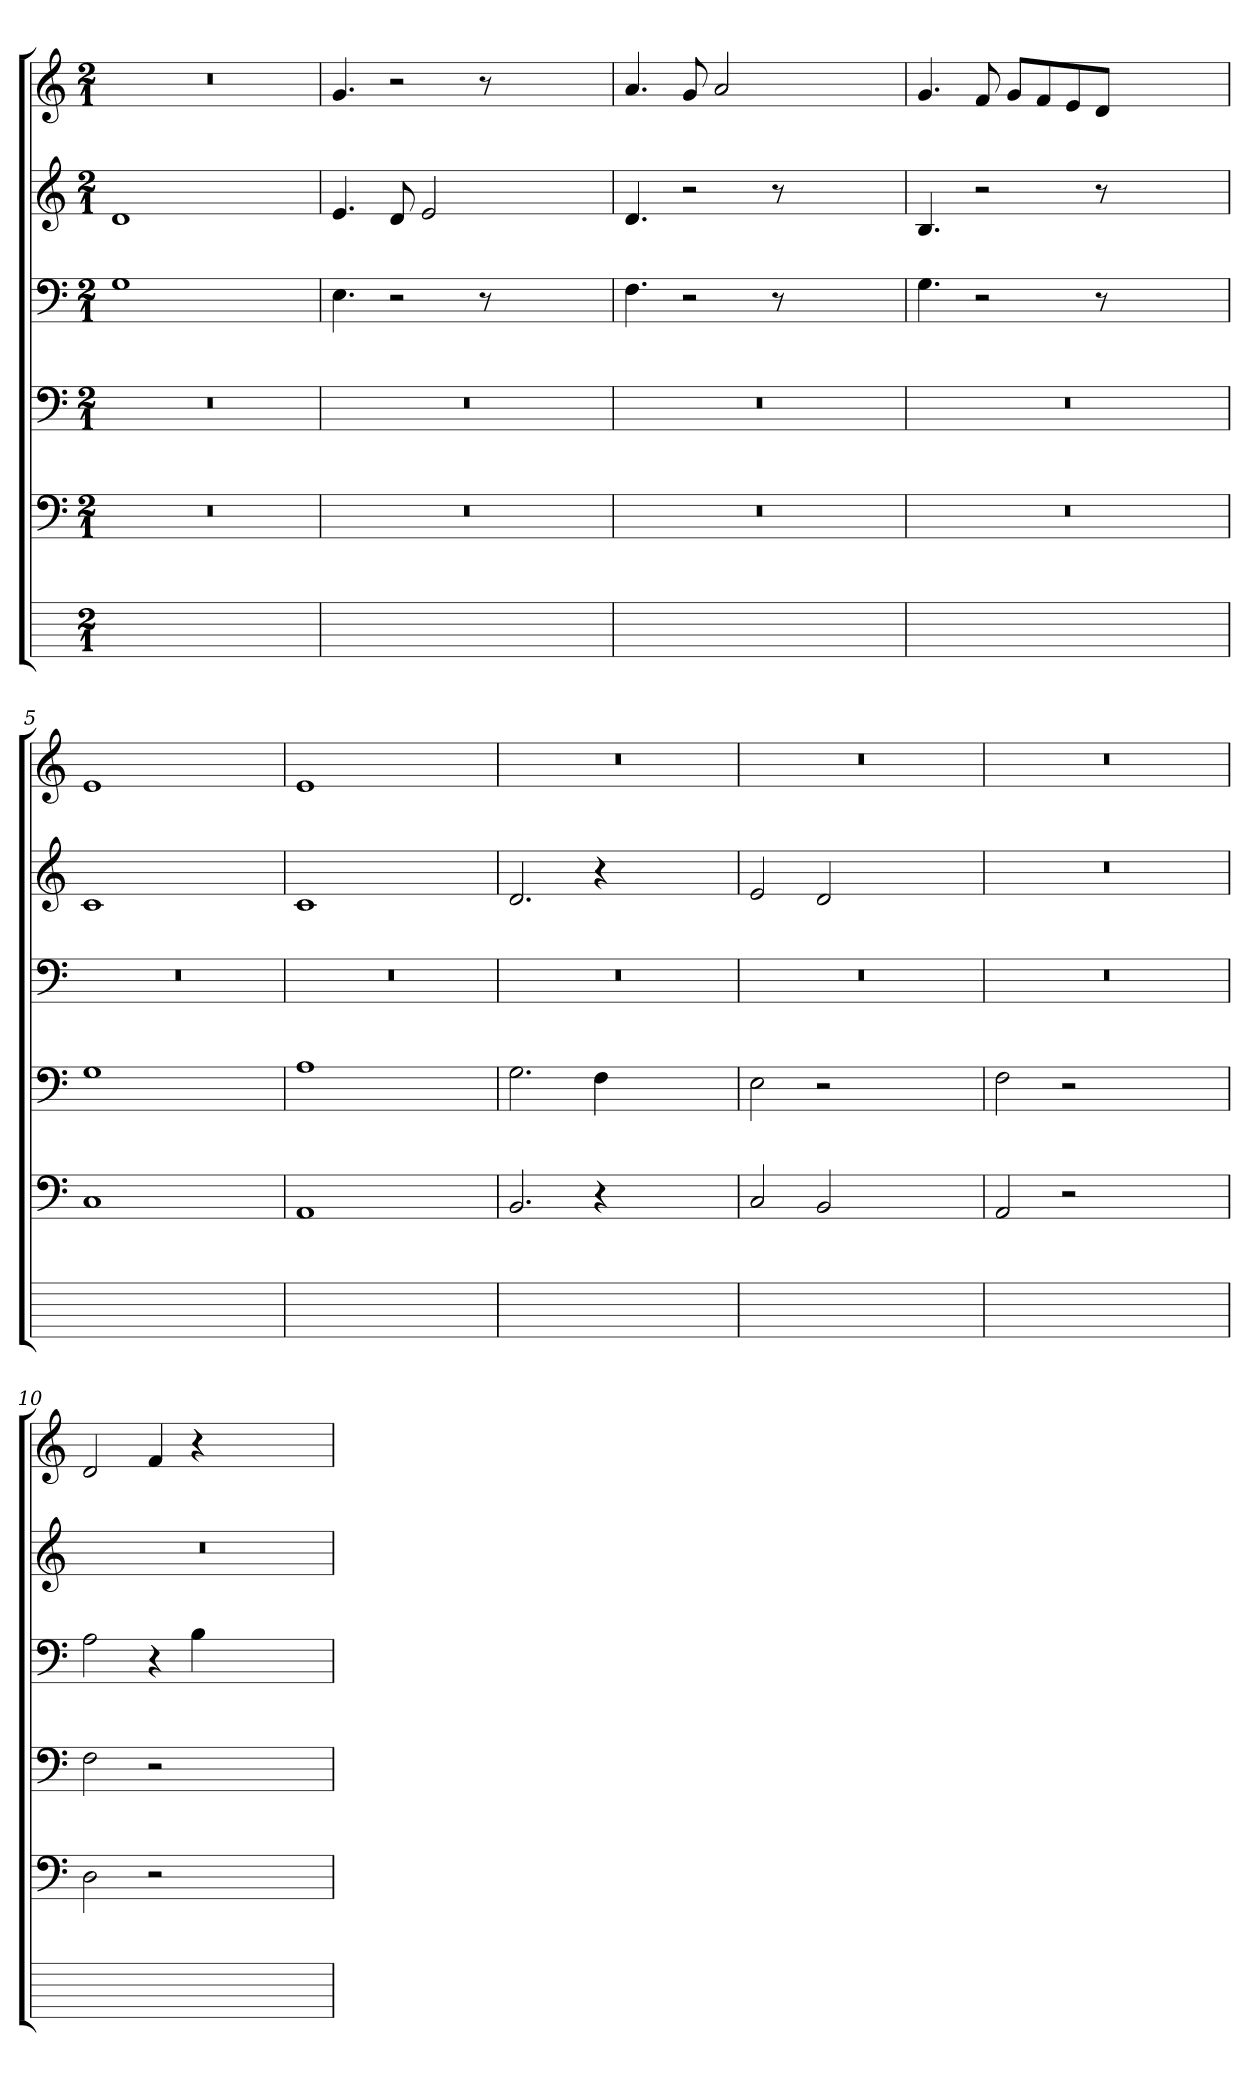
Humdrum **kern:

**kern	**kern	**kern	**kern	**kern	**kern
*part6	*part5	*part4	*part3	*part2	*part1
*staff6	*staff5	*staff4	*staff3	*staff2	*staff1
*stria6	*	*	*	*	*
*	*clefF4	*clefF4	*clefF4	*clefG2	*clefG2
*	*k[]	*k[]	*k[]	*k[]	*k[]
*	*C:	*C:	*C:	*C:	*C:
*M2/1	*M2/1	*M2/1	*M2/1	*M2/1	*M2/1
=1	=1	=1	=1	=1	=1
0ryy	0r	0r	1G	1d	0r
.	.	.	1ryy	1ryy	.
=2	=2	=2	=2	=2	=2
0ryy	0r	0r	4.E	4.e	4.g
.	.	.	2r	8di	2r
.	.	.	.	2ej	.
.	.	.	8r	.	8r
.	.	.	1ryy	1ryy	1ryy
=3	=3	=3	=3	=3	=3
0ryy	0r	0r	4.F	4.d	4.a
.	.	.	2r	2r	8gi
.	.	.	.	.	2aj
.	.	.	8r	8r	.
.	.	.	1ryy	1ryy	1ryy
=4	=4	=4	=4	=4	=4
0ryy	0r	0r	4.G	4.B	4.g
.	.	.	2r	2r	8fi
.	.	.	.	.	8giL
.	.	.	.	.	8fi
.	.	.	.	.	8ei
.	.	.	8r	8r	8diJ
.	.	.	1ryy	1ryy	1ryy
=5	=5	=5	=5	=5	=5
0ryy	1C	1G	0r	1c	1e
.	1ryy	1ryy	.	1ryy	1ryy
=6	=6	=6	=6	=6	=6
0ryy	1AA	1A	0r	1c	1ej
.	1ryy	1ryy	.	1ryy	1ryy
=7	=7	=7	=7	=7	=7
0ryy	2.BB	2.G	0r	2.d	0r
.	4r	4Fi	.	4r	.
.	1ryy	1ryy	.	1ryy	.
=8	=8	=8	=8	=8	=8
0ryy	2C	2E	0r	2e	0r
.	2BBZ	2r	.	2dZ	.
.	1ryy	1ryy	.	1ryy	.
=9	=9	=9	=9	=9	=9
0ryy	2AA	2F	0r	0r	0r
.	2r	2r	.	.	.
.	1ryy	1ryy	.	.	.
=10	=10	=10	=10	=10	=10
0ryy	2D	2F	2A	0r	2d
.	2r	2r	4r	.	4f
.	.	.	4B	.	4r
.	1ryy	1ryy	1ryy	.	1ryy
=	=	=	=	=	=
*-	*-	*-	*-	*-	*-
